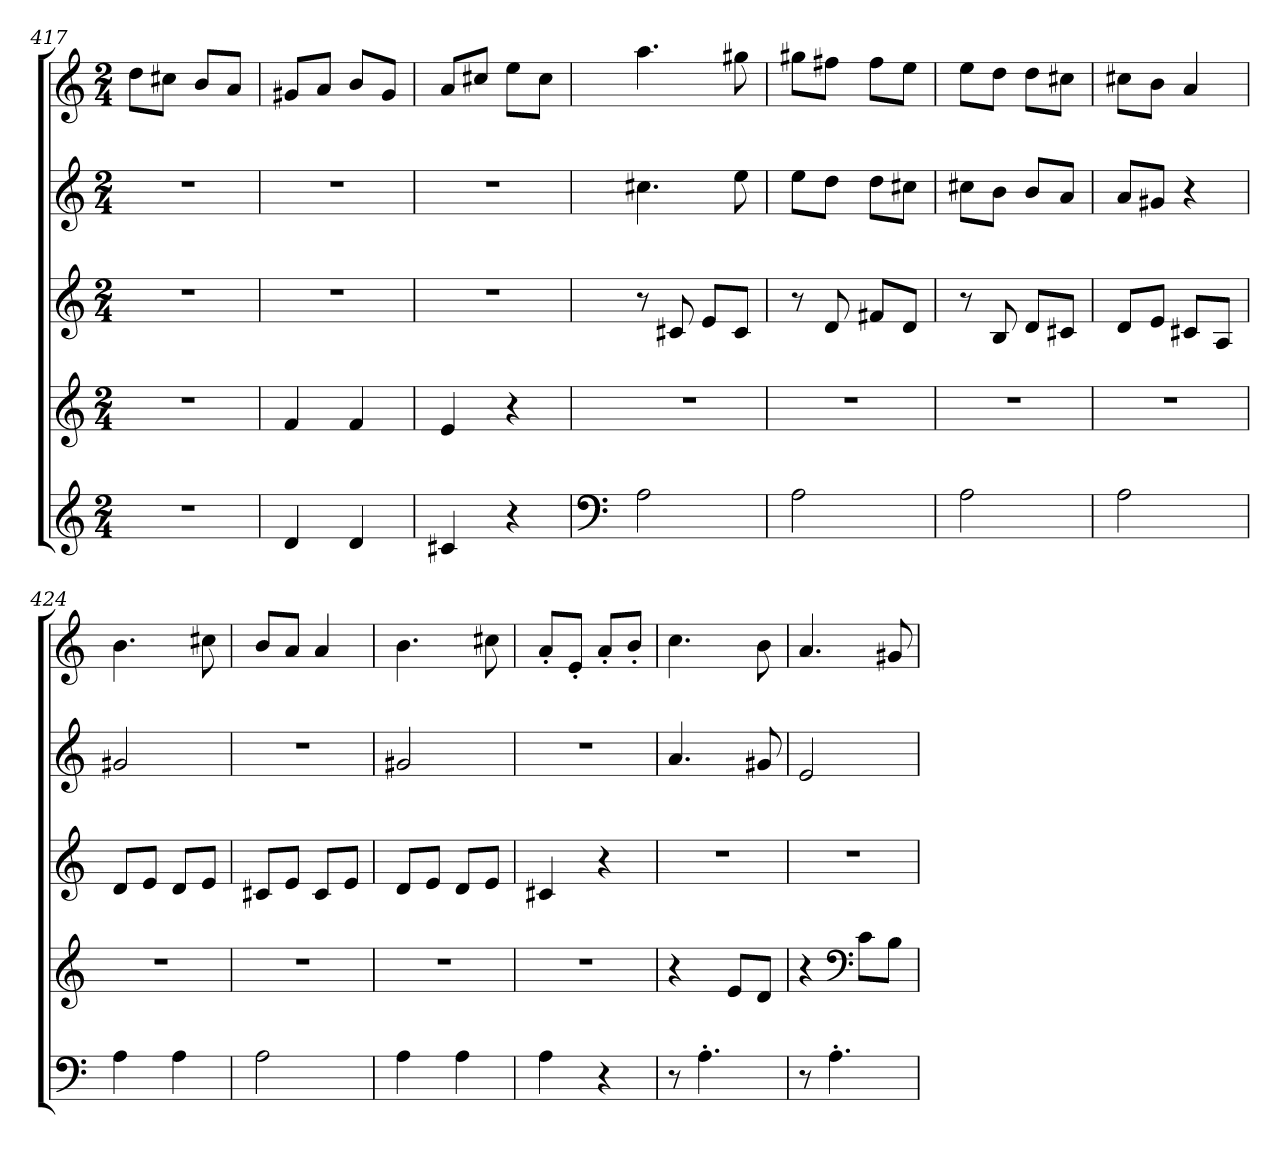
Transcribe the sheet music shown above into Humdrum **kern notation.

**kern	**kern	**kern	**kern	**kern
*part5	*part4	*part3	*part2	*part1
*staff5	*staff4	*staff3	*staff2	*staff1
*clefG2	*clefG2	*clefG2	*clefG2	*clefG2
*k[]	*k[]	*k[]	*k[]	*k[]
*M2/4	*M2/4	*M2/4	*M2/4	*M2/4
=417	=417	=417	=417	=417
2r	2r	2r	2r	8dd\L
.	.	.	.	8cc#X\J
.	.	.	.	8b/L
.	.	.	.	8a/J
=418	=418	=418	=418	=418
4d/	4f/	2r	2r	8g#X/L
.	.	.	.	8a/J
4d/	4f/	.	.	8b/L
.	.	.	.	8g#/J
=419	=419	=419	=419	=419
4c#X/	4e/	2r	2r	8a/L
.	.	.	.	8cc#X/J
4r	4r	.	.	8ee\L
.	.	.	.	8cc#\J
=420	=420	=420	=420	=420
*clefF4	*	*	*	*
*	*	*	*	*MM180
2A\	2r	8r	4.cc#X\	4.aa\
.	.	8c#X/	.	.
.	.	8e/L	.	.
.	.	8c#/J	8ee\	8gg#X\
!!LO:PB:g=z
=421	=421	=421	=421	=421
2A\	2r	8r	8ee\L	8gg#X\L
.	.	8d/	8dd\J	8ff#X\J
.	.	8f#X/L	8dd\L	8ff#\L
.	.	8d/J	8cc#X\J	8ee\J
=422	=422	=422	=422	=422
2A\	2r	8r	8cc#X\L	8ee\L
.	.	8B/	8b\J	8dd\J
.	.	8d/L	8b/L	8dd\L
.	.	8c#X/J	8a/J	8cc#X\J
=423	=423	=423	=423	=423
2A\	2r	8d/L	8a/L	8cc#X\L
.	.	8e/J	8g#X/J	8b\J
.	.	8c#X/L	4r	4a/
.	.	8A/J	.	.
=424	=424	=424	=424	=424
*	*	*	*	*MM180
4A\	2r	8d/L	2g#X/	4.b\
.	.	8e/J	.	.
4A\	.	8d/L	.	.
.	.	8e/J	.	8cc#X\
=425	=425	=425	=425	=425
2A\	2r	8c#X/L	2r	8b/L
.	.	8e/J	.	8a/J
.	.	8c#/L	.	4a/
.	.	8e/J	.	.
=426	=426	=426	=426	=426
4A\	2r	8d/L	2g#X/	4.b\
.	.	8e/J	.	.
4A\	.	8d/L	.	.
.	.	8e/J	.	8cc#X\
=427	=427	=427	=427	=427
4A\	2r	4c#X/	2r	8a'/L
.	.	.	.	8e'/J
4r	.	4r	.	8a'/L
.	.	.	.	8b'/J
!!LO:LB:g=z
=428	=428	=428	=428	=428
*	*	*	*	*MM180
8r	4r	2r	4.a/	4.cc\
4.A'\	.	.	.	.
.	8e/L	.	.	.
.	8d/J	.	8g#X/	8b\
=429	=429	=429	=429	=429
8r	4r	2r	2e/	4.a/
4.A'\	.	.	.	.
*	*clefF4	*	*	*
.	8c\L	.	.	.
.	8B\J	.	.	8g#X/
=	=	=	=	=
*-	*-	*-	*-	*-
